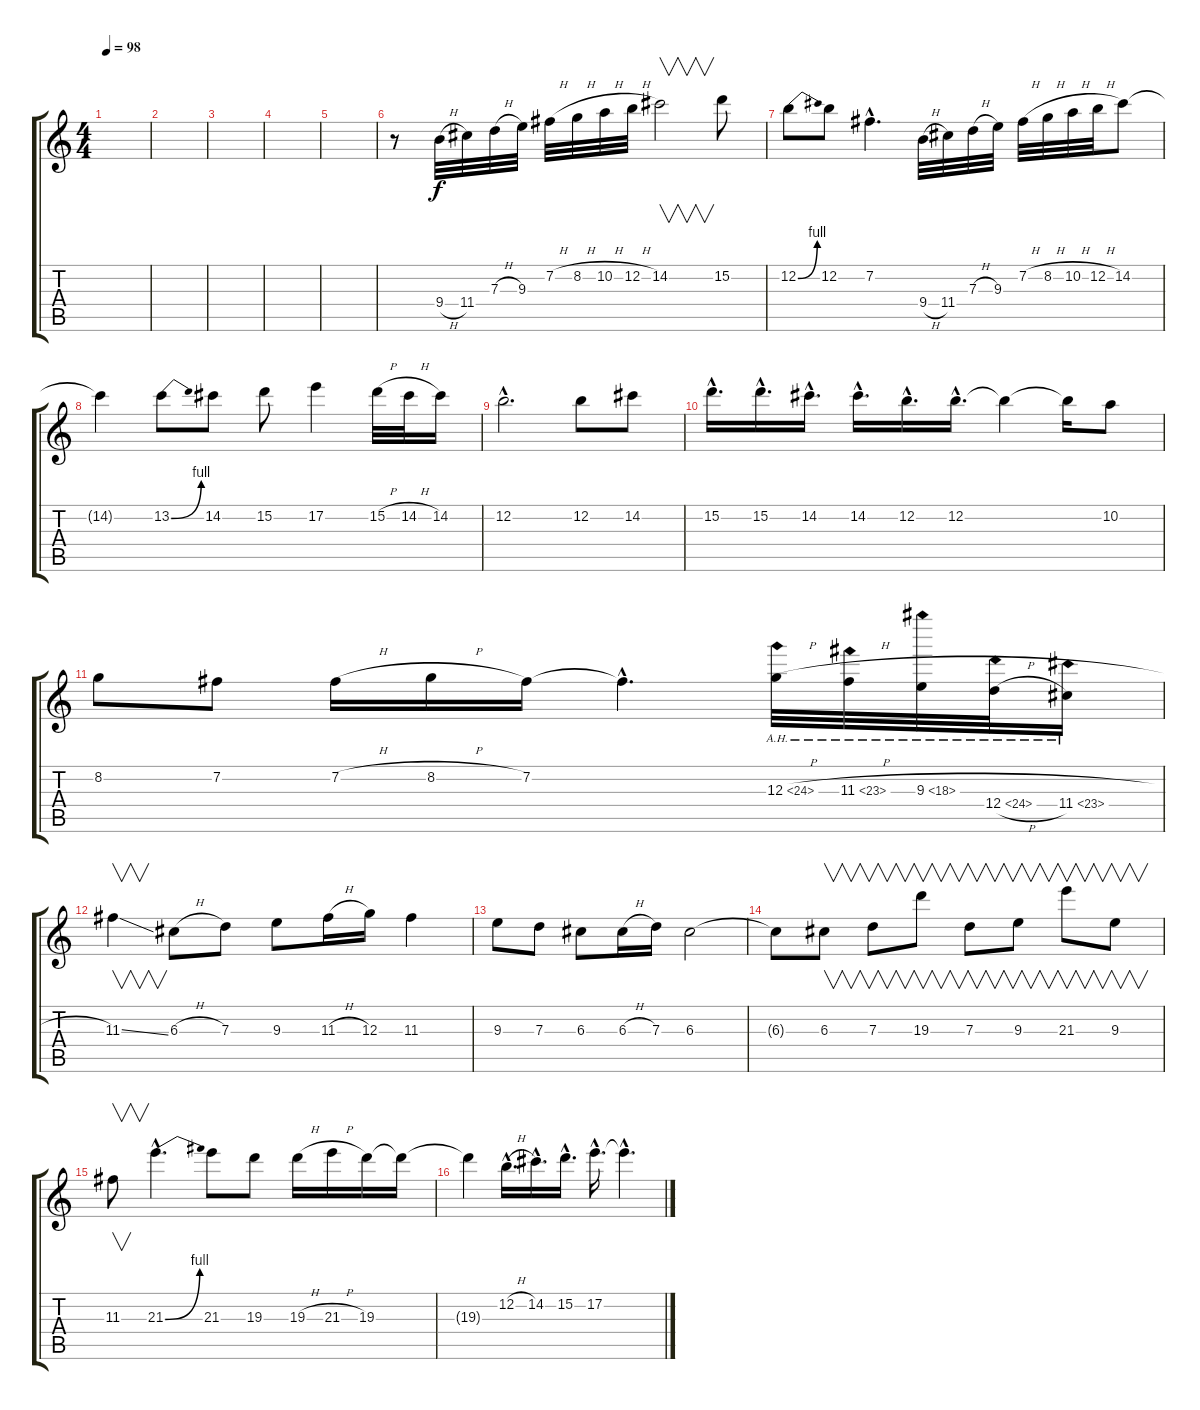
\track "" {instrument overdrivenguitar}
\staff {score tabs}
\tuning (E4 B3 G3 D3 A2 E2) {hide}
\ts (4 4)
\tempo 98
\clef g2
\ks c
|
|
|
|
|
r.8 9.4{h}.32 11.4.32 7.3{h}.32 9.3.32 7.2{h}.32 8.2{h}.32 10.2{h}.32 12.2{h}.32 14.2.2{v} 15.2.8 |
12.2{be (bend 0 0 60 4)}.8 12.2.8 7.2{hac}.4{d} 9.4{h}.32 11.4.32 7.3{h}.32 9.3.32 7.2{h}.32 8.2{h}.32 10.2{h}.32 12.2{h}.32 14.2.8 |
14.2{t}.4 13.2{be (bend 0 0 60 4)}.8 14.2.8 15.2.8 17.2.4 15.2{h}.32 14.2{h}.32 14.2.16 |
12.2{hac}.2{d} 12.2.8 14.2.8 |
15.2{hac}.16{d} 15.2{hac}.16{d} 14.2{hac}.16{d} 14.2{hac}.16{d} 12.2{hac}.16{d} 12.2{hac}.16{d} 12.2{t}.4 12.2{t}.16 10.2.8 |
8.2.8 7.2.8 7.2{h}.16 8.2{h}.16 7.2.16 7.2{hac t}.4{d} 12.3{ah 12 h}.32 11.3{ah 12 h}.32 9.3{ah 9 h}.32 12.4{ah 12 h}.32 11.4{ah 12}.16 |
11.3{ss}.4{v} 6.3{h}.8 7.3.8 9.3.8 11.3{h}.16 12.3.16 11.3.4 |
9.3.8 7.3.8 6.3.8 6.3{h}.16 7.3.16 6.3.2 |
6.3{t}.8 6.3.8{v} 7.3.8{v} 19.3.8{v} 7.3.8{v} 9.3.8{v} 21.3.8{v} 9.3.8{v} |
11.3.8{v} 21.3{be (bend 0 0 60 4) hac}.4{d} 21.3.8 19.3.8 19.3{h}.16 21.3{h}.16 19.3.16 19.3{t}.16 |
19.3{t}.4 12.2{h hac}.16{d} 14.2{hac}.16{d} 15.2{hac}.16{d} 17.2{hac}.16{d} 17.2{hac t}.4{d}
